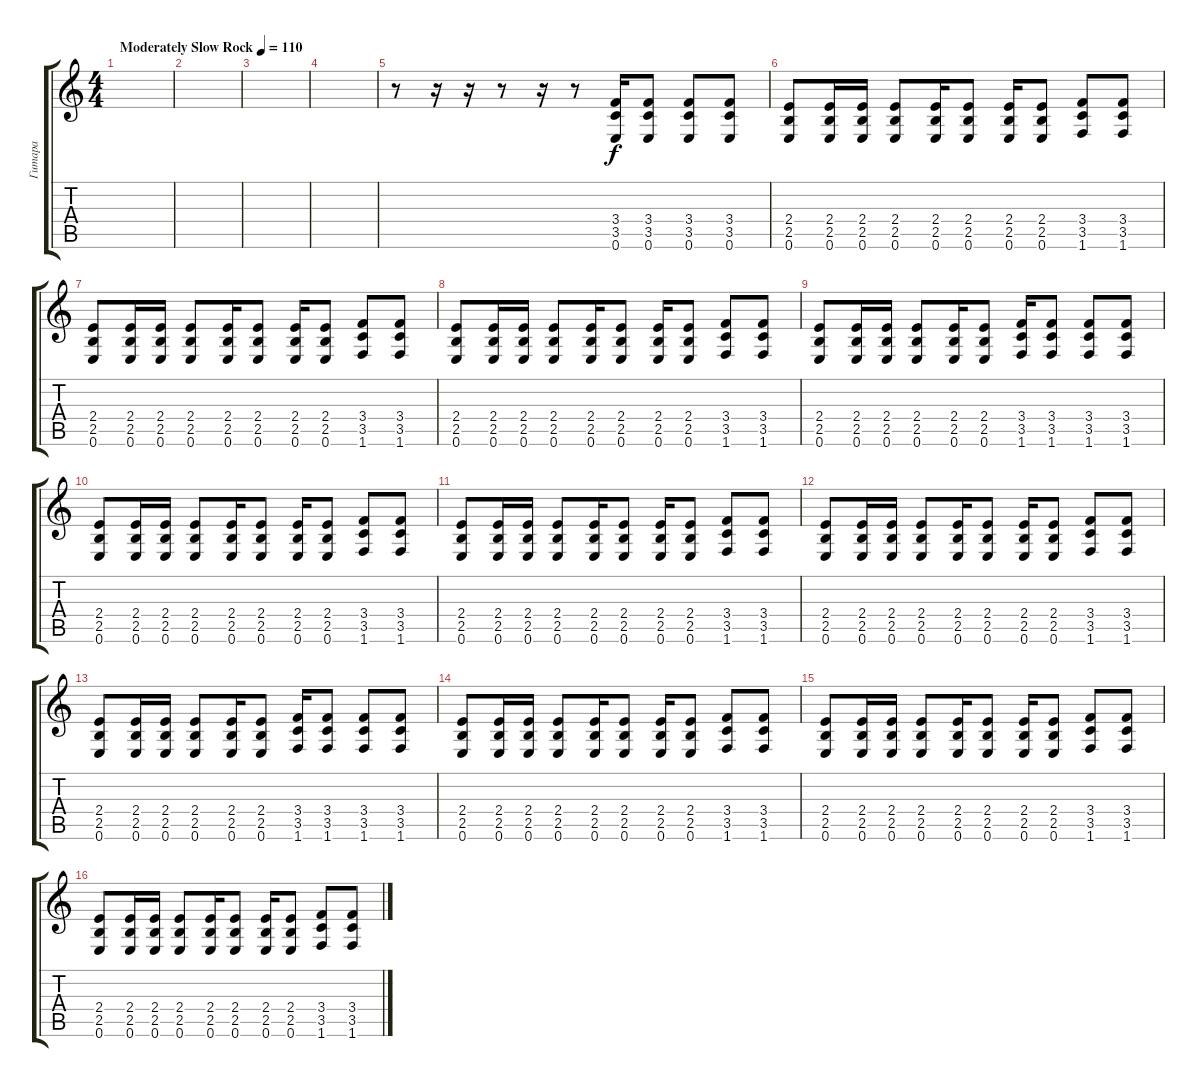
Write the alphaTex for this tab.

\track ("Гитара" "Гитара") {instrument distortionguitar}
\staff {score tabs}
\tuning (E4 B3 G3 D3 A2 E2) {hide}
\ts (4 4)
\tempo (110 "Moderately Slow Rock")
\clef g2
\ks c
|
|
|
|
r.8 r.16 r.16 r.8 r.16 r.8 (3.4 3.5 0.6).16 (3.4 3.5 0.6).8 (3.4 3.5 0.6).8 (3.4 3.5 0.6).8 |
(2.4 2.5 0.6).8 (2.4 2.5 0.6).16 (2.4 2.5 0.6).16 (2.4 2.5 0.6).8 (2.4 2.5 0.6).16 (2.4 2.5 0.6).8 (2.4 2.5 0.6).16 (2.4 2.5 0.6).8 (3.4 3.5 1.6).8 (3.4 3.5 1.6).8 |
(2.4 2.5 0.6).8 (2.4 2.5 0.6).16 (2.4 2.5 0.6).16 (2.4 2.5 0.6).8 (2.4 2.5 0.6).16 (2.4 2.5 0.6).8 (2.4 2.5 0.6).16 (2.4 2.5 0.6).8 (3.4 3.5 1.6).8 (3.4 3.5 1.6).8 |
(2.4 2.5 0.6).8 (2.4 2.5 0.6).16 (2.4 2.5 0.6).16 (2.4 2.5 0.6).8 (2.4 2.5 0.6).16 (2.4 2.5 0.6).8 (2.4 2.5 0.6).16 (2.4 2.5 0.6).8 (3.4 3.5 1.6).8 (3.4 3.5 1.6).8 |
(2.4 2.5 0.6).8 (2.4 2.5 0.6).16 (2.4 2.5 0.6).16 (2.4 2.5 0.6).8 (2.4 2.5 0.6).16 (2.4 2.5 0.6).8 (3.4 3.5 1.6).16 (3.4 3.5 1.6).8 (3.4 3.5 1.6).8 (3.4 3.5 1.6).8 |
(2.4 2.5 0.6).8 (2.4 2.5 0.6).16 (2.4 2.5 0.6).16 (2.4 2.5 0.6).8 (2.4 2.5 0.6).16 (2.4 2.5 0.6).8 (2.4 2.5 0.6).16 (2.4 2.5 0.6).8 (3.4 3.5 1.6).8 (3.4 3.5 1.6).8 |
(2.4 2.5 0.6).8 (2.4 2.5 0.6).16 (2.4 2.5 0.6).16 (2.4 2.5 0.6).8 (2.4 2.5 0.6).16 (2.4 2.5 0.6).8 (2.4 2.5 0.6).16 (2.4 2.5 0.6).8 (3.4 3.5 1.6).8 (3.4 3.5 1.6).8 |
(2.4 2.5 0.6).8 (2.4 2.5 0.6).16 (2.4 2.5 0.6).16 (2.4 2.5 0.6).8 (2.4 2.5 0.6).16 (2.4 2.5 0.6).8 (2.4 2.5 0.6).16 (2.4 2.5 0.6).8 (3.4 3.5 1.6).8 (3.4 3.5 1.6).8 |
(2.4 2.5 0.6).8 (2.4 2.5 0.6).16 (2.4 2.5 0.6).16 (2.4 2.5 0.6).8 (2.4 2.5 0.6).16 (2.4 2.5 0.6).8 (3.4 3.5 1.6).16 (3.4 3.5 1.6).8 (3.4 3.5 1.6).8 (3.4 3.5 1.6).8 |
(2.4 2.5 0.6).8 (2.4 2.5 0.6).16 (2.4 2.5 0.6).16 (2.4 2.5 0.6).8 (2.4 2.5 0.6).16 (2.4 2.5 0.6).8 (2.4 2.5 0.6).16 (2.4 2.5 0.6).8 (3.4 3.5 1.6).8 (3.4 3.5 1.6).8 |
(2.4 2.5 0.6).8 (2.4 2.5 0.6).16 (2.4 2.5 0.6).16 (2.4 2.5 0.6).8 (2.4 2.5 0.6).16 (2.4 2.5 0.6).8 (2.4 2.5 0.6).16 (2.4 2.5 0.6).8 (3.4 3.5 1.6).8 (3.4 3.5 1.6).8 |
(2.4 2.5 0.6).8 (2.4 2.5 0.6).16 (2.4 2.5 0.6).16 (2.4 2.5 0.6).8 (2.4 2.5 0.6).16 (2.4 2.5 0.6).8 (2.4 2.5 0.6).16 (2.4 2.5 0.6).8 (3.4 3.5 1.6).8 (3.4 3.5 1.6).8
